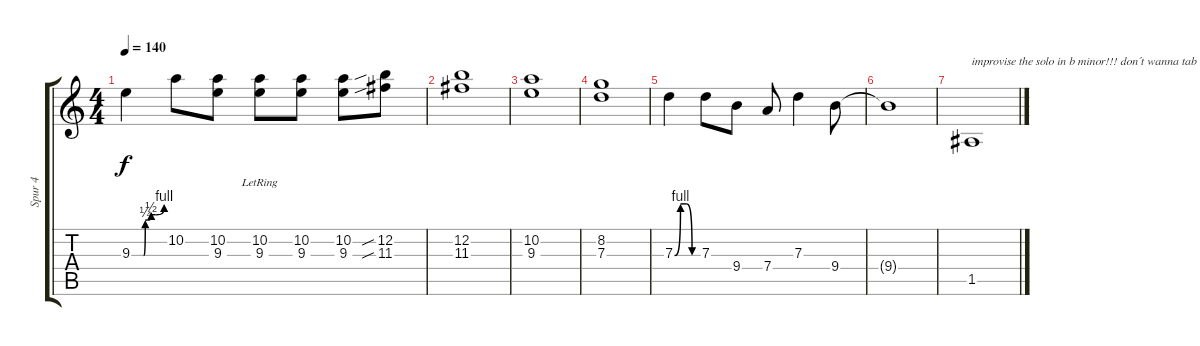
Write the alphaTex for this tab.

\track ("Spur 4" "Spur 4") {instrument overdrivenguitar}
\staff {score tabs}
\tuning (E4 B3 G3 D3 A2 E2) {hide}
\ts (4 4)
\tempo 140
\clef g2
\ks c
9.3{be (custom 0 0 11 0 14 0 16 0 22 0 25 1 29 1 36 2 44 2 46 2 60 4)}.4{dy f} 10.2.8 (10.2 9.3).8 (10.2 9.3{lr}).8 (10.2 9.3).8 (10.2 9.3).8 (12.2{sib} 11.3{sib}).8 |
(12.2 11.3).1 |
(10.2 9.3).1 |
(8.2 7.3).1 |
7.3{be (custom 0 0 15 4 30 4 45 0 60 0)}.4 7.3.8 9.4.8 7.4.8 7.3.4 9.4.8 |
9.4{t}.1 |
1.5.1{txt "improvise the solo in b minor!!! don´t wanna tab "}
